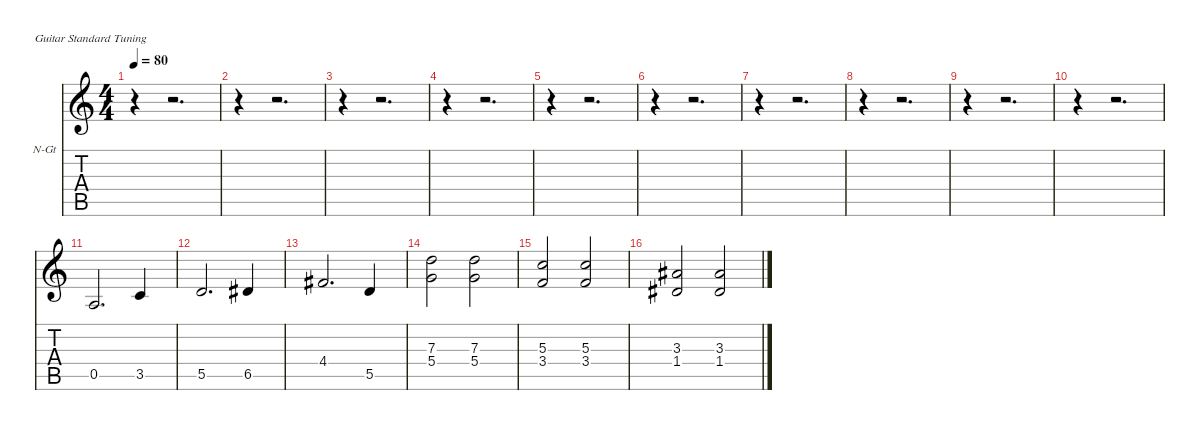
\hideDynamics
\bracketExtendMode nobrackets
\firstSystemTrackNameOrientation horizontal
\otherSystemsTrackNameOrientation horizontal
\track ("Basse" "N-Gt") {instrument acousticguitarnylon}
\staff {score tabs}
\tuning (E4 B3 G3 D3 A2 E2)
\ts (4 4)
\tempo 80
\clef g2
\ks c
r.4{dy f} r.2{d} |
r.4 r.2{d} |
r.4 r.2{d} |
r.4 r.2{d} |
r.4 r.2{d} |
r.4 r.2{d} |
r.4 r.2{d} |
r.4 r.2{d} |
r.4 r.2{d} |
r.4 r.2{d} |
0.5.2{d} 3.5.4 |
5.5.2{d} 6.5{acc #}.4 |
4.4{acc #}.2{d} 5.5.4 |
(7.3 5.4).2 (7.3 5.4).2 |
(5.3 3.4).2 (5.3 3.4).2 |
(3.3{acc #} 1.4{acc #}).2 (3.3{acc #} 1.4{acc #}).2
